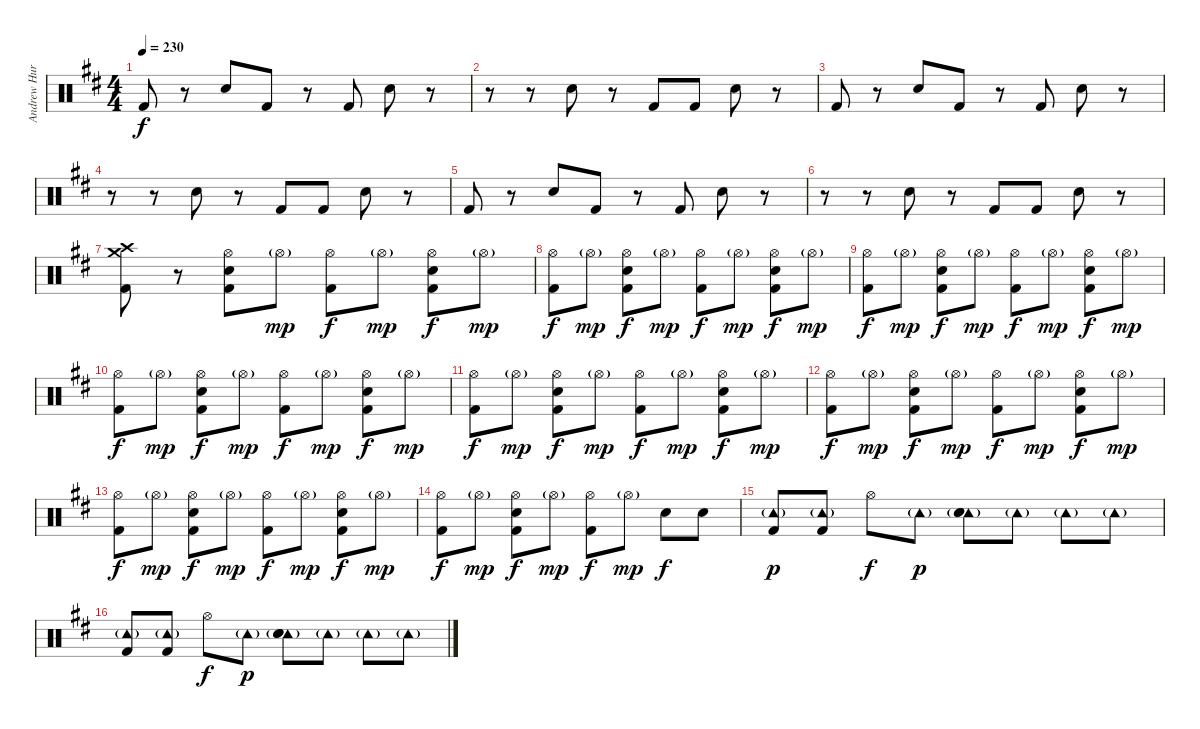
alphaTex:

\track ("Andrew Hurley" "Andrew Hur") {instrument percussion}
\staff {score}
\articulation defaults
\ts (4 4)
\tempo 230
\clef neutral
\ks d "Kick (hit) 2".8{dy f}
r.8 "Electric Snare (hit)".8 "Kick (hit) 2".8 r.8 "Kick (hit) 2".8 "Electric Snare (hit)".8 r.8 |
r.8 r.8 "Electric Snare (hit)".8 r.8 "Kick (hit) 2".8 "Kick (hit) 2".8 "Electric Snare (hit)".8 r.8 |
"Kick (hit) 2".8 r.8 "Electric Snare (hit)".8 "Kick (hit) 2".8 r.8 "Kick (hit) 2".8 "Electric Snare (hit)".8 r.8 |
r.8 r.8 "Electric Snare (hit)".8 r.8 "Kick (hit) 2".8 "Kick (hit) 2".8 "Electric Snare (hit)".8 r.8 |
"Kick (hit) 2".8 r.8 "Electric Snare (hit)".8 "Kick (hit) 2".8 r.8 "Kick (hit) 2".8 "Electric Snare (hit)".8 r.8 |
r.8 r.8 "Electric Snare (hit)".8 r.8 "Kick (hit) 2".8 "Kick (hit) 2".8 "Electric Snare (hit)".8 r.8 |
("Crash high (hit)" "Crash medium (hit)" "Kick (hit) 2").8 r.8 ("Hi-Hat (open)" "Electric Snare (hit)" "Kick (hit) 2").8 "Hi-Hat (open)"{g}.8{dy mp} ("Hi-Hat (open)" "Kick (hit) 2").8{dy f} "Hi-Hat (open)"{g}.8{dy mp} ("Hi-Hat (open)" "Electric Snare (hit)" "Kick (hit) 2").8{dy f} "Hi-Hat (open)"{g}.8{dy mp} |
("Hi-Hat (open)" "Kick (hit) 2").8{dy f} "Hi-Hat (open)"{g}.8{dy mp} ("Hi-Hat (open)" "Electric Snare (hit)" "Kick (hit) 2").8{dy f} "Hi-Hat (open)"{g}.8{dy mp} ("Hi-Hat (open)" "Kick (hit) 2").8{dy f} "Hi-Hat (open)"{g}.8{dy mp} ("Hi-Hat (open)" "Electric Snare (hit)" "Kick (hit) 2").8{dy f} "Hi-Hat (open)"{g}.8{dy mp} |
("Hi-Hat (open)" "Kick (hit) 2").8{dy f} "Hi-Hat (open)"{g}.8{dy mp} ("Hi-Hat (open)" "Electric Snare (hit)" "Kick (hit) 2").8{dy f} "Hi-Hat (open)"{g}.8{dy mp} ("Hi-Hat (open)" "Kick (hit) 2").8{dy f} "Hi-Hat (open)"{g}.8{dy mp} ("Hi-Hat (open)" "Electric Snare (hit)" "Kick (hit) 2").8{dy f} "Hi-Hat (open)"{g}.8{dy mp} |
("Hi-Hat (open)" "Kick (hit) 2").8{dy f} "Hi-Hat (open)"{g}.8{dy mp} ("Hi-Hat (open)" "Electric Snare (hit)" "Kick (hit) 2").8{dy f} "Hi-Hat (open)"{g}.8{dy mp} ("Hi-Hat (open)" "Kick (hit) 2").8{dy f} "Hi-Hat (open)"{g}.8{dy mp} ("Hi-Hat (open)" "Electric Snare (hit)" "Kick (hit) 2").8{dy f} "Hi-Hat (open)"{g}.8{dy mp} |
("Hi-Hat (open)" "Kick (hit) 2").8{dy f} "Hi-Hat (open)"{g}.8{dy mp} ("Hi-Hat (open)" "Electric Snare (hit)" "Kick (hit) 2").8{dy f} "Hi-Hat (open)"{g}.8{dy mp} ("Hi-Hat (open)" "Kick (hit) 2").8{dy f} "Hi-Hat (open)"{g}.8{dy mp} ("Hi-Hat (open)" "Electric Snare (hit)" "Kick (hit) 2").8{dy f} "Hi-Hat (open)"{g}.8{dy mp} |
("Hi-Hat (open)" "Kick (hit) 2").8{dy f} "Hi-Hat (open)"{g}.8{dy mp} ("Hi-Hat (open)" "Electric Snare (hit)" "Kick (hit) 2").8{dy f} "Hi-Hat (open)"{g}.8{dy mp} ("Hi-Hat (open)" "Kick (hit) 2").8{dy f} "Hi-Hat (open)"{g}.8{dy mp} ("Hi-Hat (open)" "Electric Snare (hit)" "Kick (hit) 2").8{dy f} "Hi-Hat (open)"{g}.8{dy mp} |
("Hi-Hat (open)" "Kick (hit) 2").8{dy f} "Hi-Hat (open)"{g}.8{dy mp} ("Hi-Hat (open)" "Electric Snare (hit)" "Kick (hit) 2").8{dy f} "Hi-Hat (open)"{g}.8{dy mp} ("Hi-Hat (open)" "Kick (hit) 2").8{dy f} "Hi-Hat (open)"{g}.8{dy mp} ("Hi-Hat (open)" "Electric Snare (hit)" "Kick (hit) 2").8{dy f} "Hi-Hat (open)"{g}.8{dy mp} |
("Hi-Hat (open)" "Kick (hit) 2").8{dy f} "Hi-Hat (open)"{g}.8{dy mp} ("Hi-Hat (open)" "Electric Snare (hit)" "Kick (hit) 2").8{dy f} "Hi-Hat (open)"{g}.8{dy mp} ("Hi-Hat (open)" "Kick (hit) 2").8{dy f} "Hi-Hat (open)"{g}.8{dy mp} "Electric Snare (hit)".8{dy f} "Electric Snare (hit)".8 |
("Tambourine (hit)"{g} "Kick (hit) 2").8{dy p} ("Tambourine (hit)"{g} "Kick (hit) 2").8 "Hi-Hat (open)".8{dy f} "Tambourine (hit)"{g}.8{dy p} ("Tambourine (hit)"{g} "Hand Clap (hit)" "Electric Snare (hit)").8 "Tambourine (hit)"{g}.8 "Tambourine (hit)"{g}.8 "Tambourine (hit)"{g}.8 |
("Tambourine (hit)"{g} "Kick (hit) 2").8 ("Tambourine (hit)"{g} "Kick (hit) 2").8 "Hi-Hat (open)".8{dy f} "Tambourine (hit)"{g}.8{dy p} ("Tambourine (hit)"{g} "Hand Clap (hit)" "Electric Snare (hit)").8 "Tambourine (hit)"{g}.8 "Tambourine (hit)"{g}.8 "Tambourine (hit)"{g}.8
